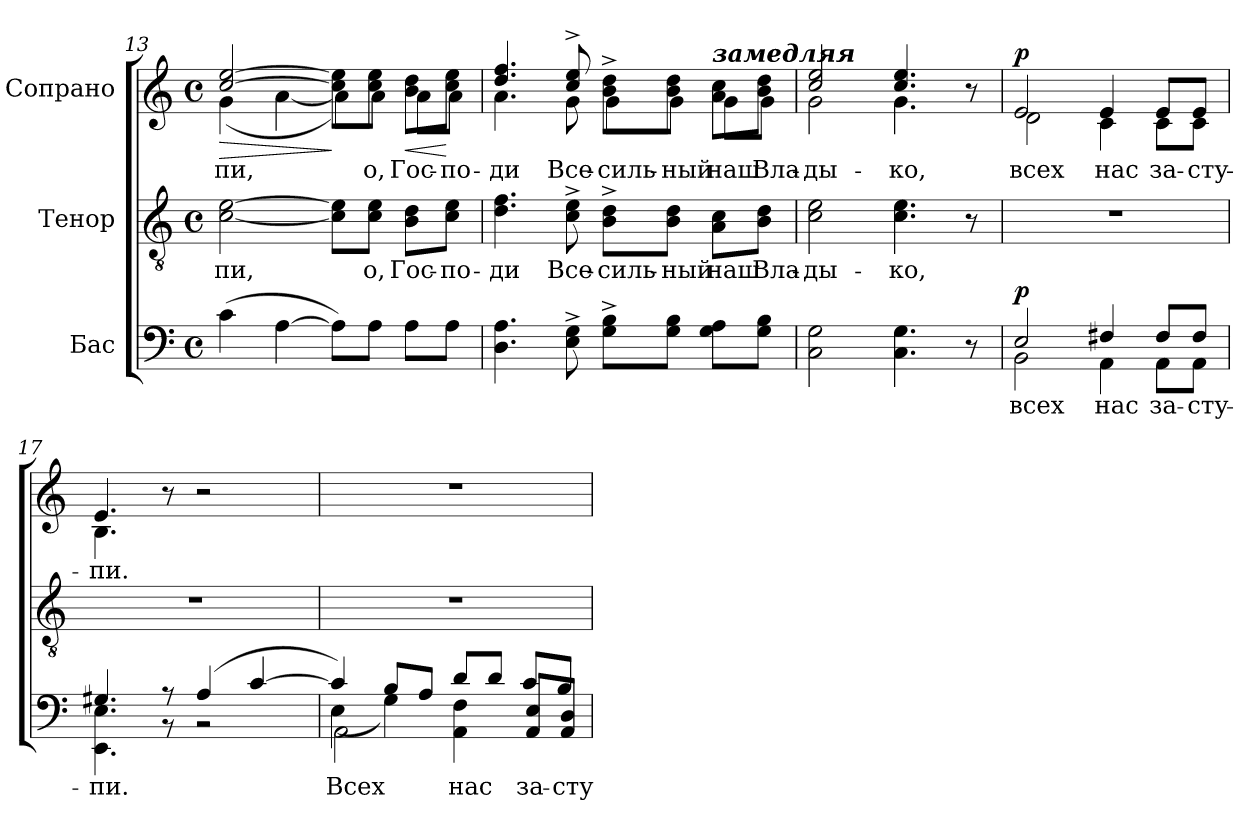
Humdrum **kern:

**kern	**text	**dynam	**kern	**text	**kern	**text	**dynam
*part3	*part3	*part3	*part2	*part2	*part1	*part1	*part1
*staff3	*staff3	*staff3	*staff2	*staff2	*staff1	*staff1	*staff1
*I"Бас	*	*	*I"Тенор	*	*I"Сопрано	*	*
*clefF4	*	*	*clefGv2	*	*clefG2	*	*
*	*	*	*ITrd7c12	*	*	*	*
*k[]	*	*	*k[]	*	*k[]	*	*
*C:	*	*	*C:	*	*C:	*	*
*M4/4	*	*	*M4/4	*	*M4/4	*	*
*met(c)	*	*	*met(c)	*	*met(c)	*	*
=13	=13	=13	=13	=13	=13	=13	=13
!	!	!	!	!LO:LY:b:color=#000000	!	!	!
!	!	!	!	!	!	!LO:LY:b:color=#000000	!LO:HP:b
*	*	*	*	*	*^	*	*
(4ci\	.	.	[<2Ci\ [>2Ei	-пи,	[>2cci/ [>2eei	(4gi\	-пи,	>
[>4Ai\	.	.	.	.	.	[<4ai\	.	.
8Ai\L])	.	.	8Ci]\ 8Ei]\L	.	8cci]\ 8eei]\L	8ai\L])	.	]
!	!	!	!	!LO:LY:b:color=#000000	!	!	!	!
!	!	!	!	!	!	!	!LO:LY:b:color=#000000	!
8Ai\J	.	.	8Ci\ 8Ei\J	о,	8cci\ 8eei\J	8ai\J	о,	.
!	!	!	!	!LO:LY:b:color=#000000	!	!	!	!
!	!	!	!	!	!	!	!LO:LY:b:color=#000000	!LO:HP:b
8Ai\L	.	.	8BBi\ 8Di\L	Гос-	8bi\ 8ddi\L	8ai\L	Гос-	<
!	!	!	!	!LO:LY:b:color=#000000	!	!	!	!
!	!	!	!	!	!	!	!LO:LY:b:color=#000000	!
8Ai\J	.	.	8Ci\ 8Ei\J	-по-	8cci\ 8eei\J	8ai\J	-по-	[
!!LO:PB:g=z	!!
=14	=14	=14	=14	=14	=14	=14	=14	=14
!	!	!	!	!LO:LY:b:color=#000000	!	!	!	!
!	!	!	!	!	!	!	!LO:LY:b:color=#000000	!
4.Di\ 4.Ai	.	.	4.Di\ 4.Fi	-ди	4.ddi/ 4.ffi	4.ai\	-ди	.
!	!	!	!	!LO:LY:b:color=#000000	!	!	!	!
!	!	!	!	!	!	!	!LO:LY:b:color=#000000	!
8Ei\^ 8Gi^	.	.	8Ci\^ 8Ei^	Все-	8cci/^ 8eei^	8gi\	Все-	.
!	!	!	!	!LO:LY:b:color=#000000	!	!	!	!
!	!	!	!	!	!	!	!LO:LY:b:color=#000000	!
8Gi^\ 8Bi^\L	.	.	8BBi^\ 8Di^\L	-силь-	8bi^\ 8ddi^\L	8gi\L	-силь-	.
!	!	!	!	!LO:LY:b:color=#000000	!	!	!	!
!	!	!	!	!	!	!	!LO:LY:b:color=#000000	!
8Gi\ 8Bi\J	.	.	8BBi\ 8Di\J	-ный	8bi\ 8ddi\J	8gi\J	-ный	.
!	!	!	!	!LO:LY:b:color=#000000	!	!	!	!
!	!	!	!	!	!LO:TX:a:Bi:t=замедляя	!	!	!
!	!	!	!	!	!	!	!LO:LY:b:color=#000000	!
8Gi\ 8Ai\L	.	.	8AAi\ 8Ci\L	наш	8ai\ 8cci\L	8gi\L	наш	.
!	!	!	!	!LO:LY:b:color=#000000	!	!	!	!
!	!	!	!	!	!	!	!LO:LY:b:color=#000000	!
8Gi\ 8Bi\J	.	.	8BBi\ 8Di\J	Вла-	8bi\ 8ddi\J	8gi\J	Вла-	.
=15	=15	=15	=15	=15	=15	=15	=15	=15
!	!	!	!	!LO:LY:b:color=#000000	!	!	!	!
!	!	!	!	!	!	!	!LO:LY:b:color=#000000	!
2Ci\ 2Gi	.	.	2Ci\ 2Ei	-ды-	2cci/ 2eei	2gi\	-ды-	.
!	!	!	!	!LO:LY:b:color=#000000	!	!	!	!
!	!	!	!	!	!	!	!LO:LY:b:color=#000000	!
4.Ci\ 4.Gi	.	.	4.Ci\ 4.Ei	-ко,	4.cci/ 4.eei	4.gi\	-ко,	.
8r	.	.	8r	.	8r	8ryy	.	.
=16	=16	=16	=16	=16	=16	=16	=16	=16
!	!LO:LY:b:color=#000000	!	!	!	!	!	!	!
*^	*	*	*	*	*	*	*	*
!	!	!	!	!	!	!	!	!LO:LY:b:color=#000000	!
2Ei/	2BBi\	всех	p	1r	.	2ei/	2di\	всех	p
!	!	!LO:LY:b:color=#000000	!	!	!	!	!	!	!
!	!	!	!	!	!	!	!	!LO:LY:b:color=#000000	!
4F#Xi/	4AAi\	нас	.	.	.	4ei/	4ci\	нас	.
!	!	!LO:LY:b:color=#000000	!	!	!	!	!	!	!
!	!	!	!	!	!	!	!	!LO:LY:b:color=#000000	!
8F#i/L	8AAi\L	за-	.	.	.	8ei/L	8ci\L	за-	.
!	!	!LO:LY:b:color=#000000	!	!	!	!	!	!	!
!	!	!	!	!	!	!	!	!LO:LY:b:color=#000000	!
8F#i/J	8AAi\J	-сту-	.	.	.	8ei/J	8ci\J	-сту-	.
=17	=17	=17	=17	=17	=17	=17	=17	=17	=17
!	!	!LO:LY:b:color=#000000	!	!	!	!	!	!	!
!	!	!	!	!	!	!	!	!LO:LY:b:color=#000000	!
4.G#Xi/	4.EEi\ 4.Ei	-пи.	.	1r	.	4.ei/	4.Bi\	-пи.	.
8r	8r	.	.	.	.	8r	2ryy	.	.
(4Ai/	2r	.	.	.	.	2r	.	.	.
[>4ci/	.	.	.	.	.	.	.	.	.
.	.	.	.	.	.	.	8ryy	.	.
*	*	*	*	*	*	*v	*v	*	*
!!LO:LB:g=z
=18	=18	=18	=18	=18	=18	=18	=18	=18
*	*	*	*	*	*	*^	*	*
!	!	!LO:LY:b:color=#000000	!	!	!	!	!	!	!
*	*^	*	*	*	*	*v	*v	*	*
4ci/])	(4Ei\	2AAi\	Всех	.	1r	.	1r	.	.
8Bi/L	4Gi\)	.	.	.	.	.	.	.	.
8Ai/J	.	.	.	.	.	.	.	.	.
!	!	!	!LO:LY:b:color=#000000	!	!	!	!	!	!
8di/L	4AAi\ 4Fi	2ryy	нас	.	.	.	.	.	.
8di/J	.	.	.	.	.	.	.	.	.
!	!	!	!LO:LY:b:color=#000000	!	!	!	!	!	!
8ci/L	8AAi/ 8Ei/L	.	за-	.	.	.	.	.	.
!	!	!	!LO:LY:b:color=#000000	!	!	!	!	!	!
8Bi/J	8AAi/ 8Di/J	.	-сту-	.	.	.	.	.	.
*v	*v	*v	*	*	*	*	*	*	*
=	=	=	=	=	=	=	=
*-	*-	*-	*-	*-	*-	*-	*-
